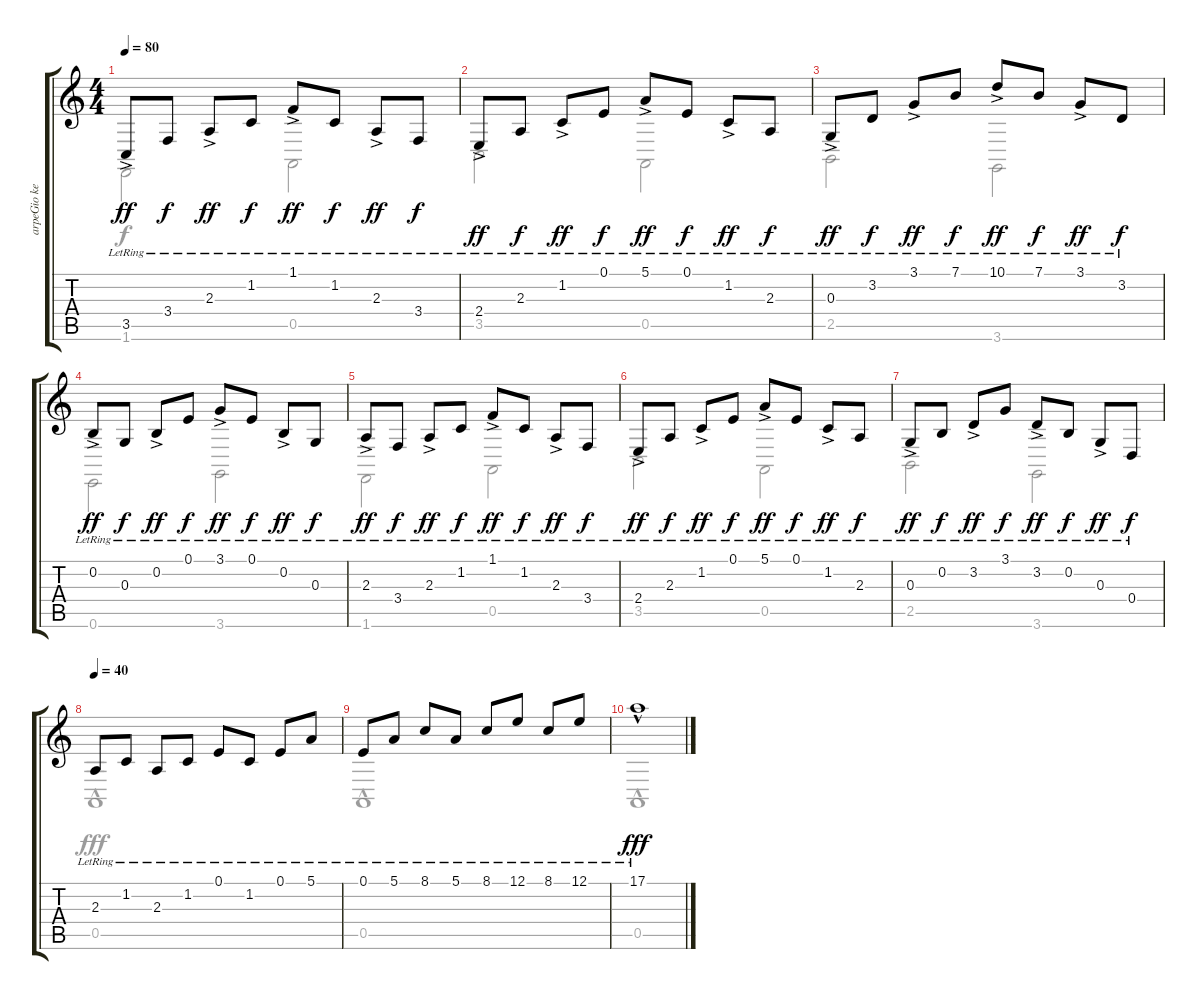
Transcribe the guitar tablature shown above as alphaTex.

\track ("arpeGio keys" "arpeGio ke") {instrument koto}
\staff {score tabs}
\tuning (E4 B3 G3 D3 A2 E2) {hide}
\voice
\ts (4 4)
\tempo 80
\clef g2
\ks c
3.5{ac lr}.8{dy ff} 3.4{lr}.8{dy f} 2.3{ac lr}.8{dy ff} 1.2{lr}.8{dy f} 1.1{ac lr}.8{dy ff} 1.2{lr}.8{dy f} 2.3{ac lr}.8{dy ff} 3.4{lr}.8{dy f} |
2.4{ac lr}.8{dy ff} 2.3{lr}.8{dy f} 1.2{ac lr}.8{dy ff} 0.1{lr}.8{dy f} 5.1{ac lr}.8{dy ff} 0.1{lr}.8{dy f} 1.2{ac lr}.8{dy ff} 2.3{lr}.8{dy f} |
0.3{ac lr}.8{dy ff} 3.2{lr}.8{dy f} 3.1{ac lr}.8{dy ff} 7.1{lr}.8{dy f} 10.1{ac lr}.8{dy ff} 7.1{lr}.8{dy f} 3.1{ac lr}.8{dy ff} 3.2{lr}.8{dy f} |
0.2{ac lr}.8{dy ff volume 16} 0.3{lr}.8{dy f} 0.2{ac lr}.8{dy ff} 0.1{lr}.8{dy f} 3.1{ac lr}.8{dy ff} 0.1{lr}.8{dy f} 0.2{ac lr}.8{dy ff} 0.3{lr}.8{dy f} |
2.3{ac lr}.8{dy ff} 3.4{lr}.8{dy f} 2.3{ac lr}.8{dy ff} 1.2{lr}.8{dy f} 1.1{ac lr}.8{dy ff} 1.2{lr}.8{dy f} 2.3{ac lr}.8{dy ff} 3.4{lr}.8{dy f} |
2.4{ac lr}.8{dy ff} 2.3{lr}.8{dy f} 1.2{ac lr}.8{dy ff} 0.1{lr}.8{dy f} 5.1{ac lr}.8{dy ff} 0.1{lr}.8{dy f} 1.2{ac lr}.8{dy ff} 2.3{lr}.8{dy f} |
0.3{ac lr}.8{dy ff} 0.2{lr}.8{dy f} 3.2{ac lr}.8{dy ff} 3.1{lr}.8{dy f} 3.2{ac lr}.8{dy ff} 0.2{lr}.8{dy f} 0.3{ac lr}.8{dy ff} 0.4{lr}.8{dy f} |
\tempo 40
2.3{lr}.8 1.2{lr}.8 2.3{lr}.8 1.2{lr}.8 0.1{lr}.8 1.2{lr}.8 0.1{lr}.8 5.1{lr}.8 |
0.1{lr}.8 5.1{lr}.8 8.1{lr}.8 5.1{lr}.8 8.1{lr}.8 12.1{lr}.8 8.1{lr}.8 12.1{lr}.8 |
17.1{hac lr}.1{dy fff}
\voice
\clef g2
\ottava regular
\simile none
\ks c
1.6.2{dy f} 0.5.2 |
3.5.2 0.5.2 |
2.5.2 3.6.2 |
0.6.2 3.6.2 |
1.6.2 0.5.2 |
3.5.2 0.5.2 |
2.5.2 3.6.2 |
0.5{hac}.1{dy fff} |
0.5{hac}.1 |
0.5{hac}.1
